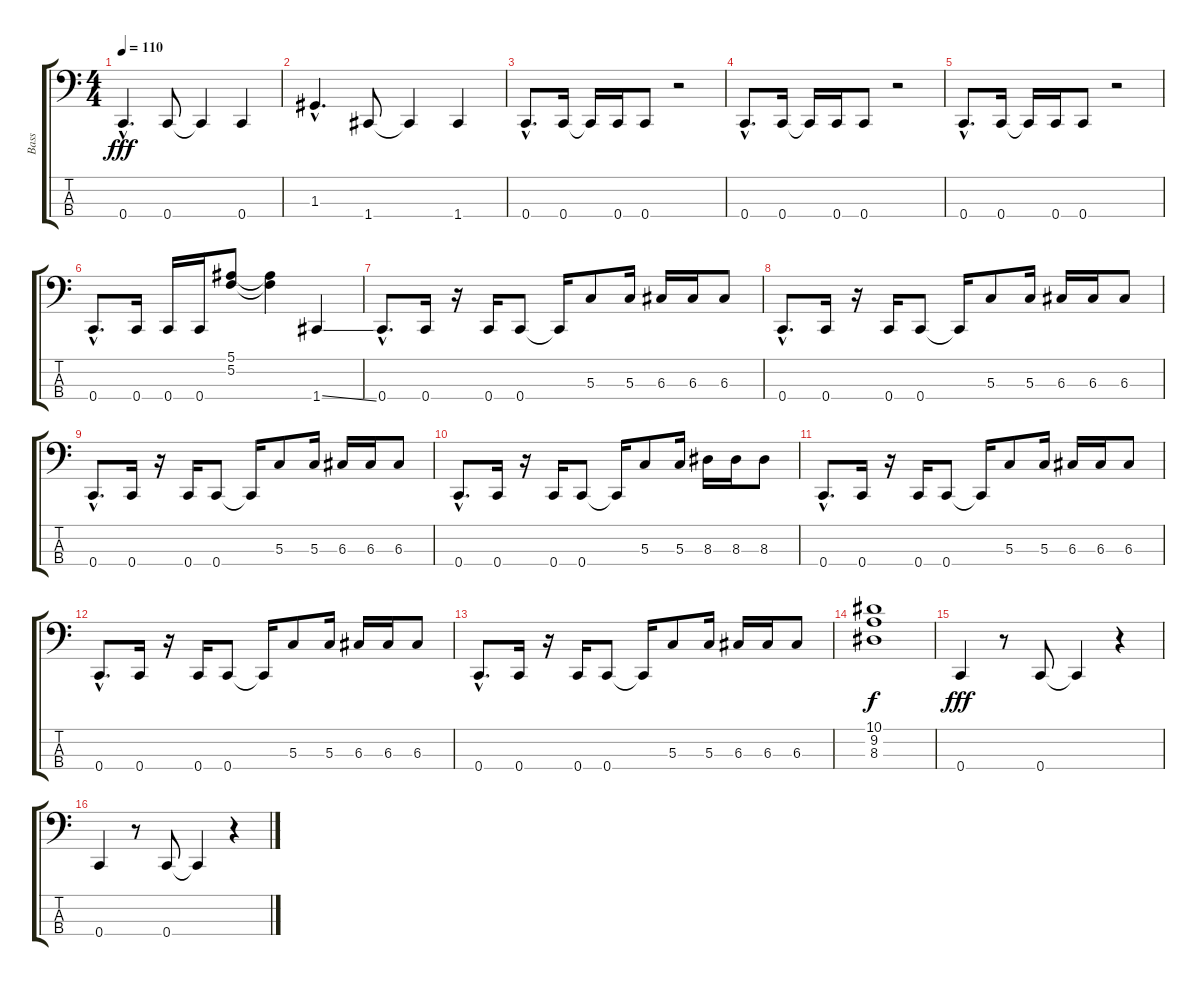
\track ("Bass" "Bass") {instrument electricbasspick}
\staff {score tabs}
\tuning (F2 C2 G1 C1) {hide}
\ts (4 4)
\tempo 110
\clef f4
\ks c
0.4{hac}.4{d dy fff} 0.4.8 0.4{t}.4 0.4.4 |
1.3{hac}.4{d} 1.4.8 1.4{t}.4 1.4.4 |
0.4{hac}.8{d} 0.4.16 0.4{t}.16 0.4.16 0.4.8 r.2 |
0.4{hac}.8{d} 0.4.16 0.4{t}.16 0.4.16 0.4.8 r.2 |
0.4{hac}.8{d} 0.4.16 0.4{t}.16 0.4.16 0.4.8 r.2 |
0.4{hac}.8{d} 0.4.16 0.4.16 0.4.16 (5.1 5.2).8 (5.1{t} 5.2{t}).4 1.4{ss}.4 |
0.4{hac}.8{d} 0.4.16 r.16 0.4.16 0.4.8 0.4{t}.16 5.3.8 5.3.16 6.3.16 6.3.16 6.3.8 |
0.4{hac}.8{d} 0.4.16 r.16 0.4.16 0.4.8 0.4{t}.16 5.3.8 5.3.16 6.3.16 6.3.16 6.3.8 |
0.4{hac}.8{d} 0.4.16 r.16 0.4.16 0.4.8 0.4{t}.16 5.3.8 5.3.16 6.3.16 6.3.16 6.3.8 |
0.4{hac}.8{d} 0.4.16 r.16 0.4.16 0.4.8 0.4{t}.16 5.3.8 5.3.16 8.3.16 8.3.16 8.3.8 |
0.4{hac}.8{d} 0.4.16 r.16 0.4.16 0.4.8 0.4{t}.16 5.3.8 5.3.16 6.3.16 6.3.16 6.3.8 |
0.4{hac}.8{d} 0.4.16 r.16 0.4.16 0.4.8 0.4{t}.16 5.3.8 5.3.16 6.3.16 6.3.16 6.3.8 |
0.4{hac}.8{d} 0.4.16 r.16 0.4.16 0.4.8 0.4{t}.16 5.3.8 5.3.16 6.3.16 6.3.16 6.3.8 |
(10.1 9.2 8.3).1{dy f} |
0.4.4{dy fff} r.8 0.4.8 0.4{t}.4 r.4 |
0.4.4 r.8 0.4.8 0.4{t}.4 r.4
